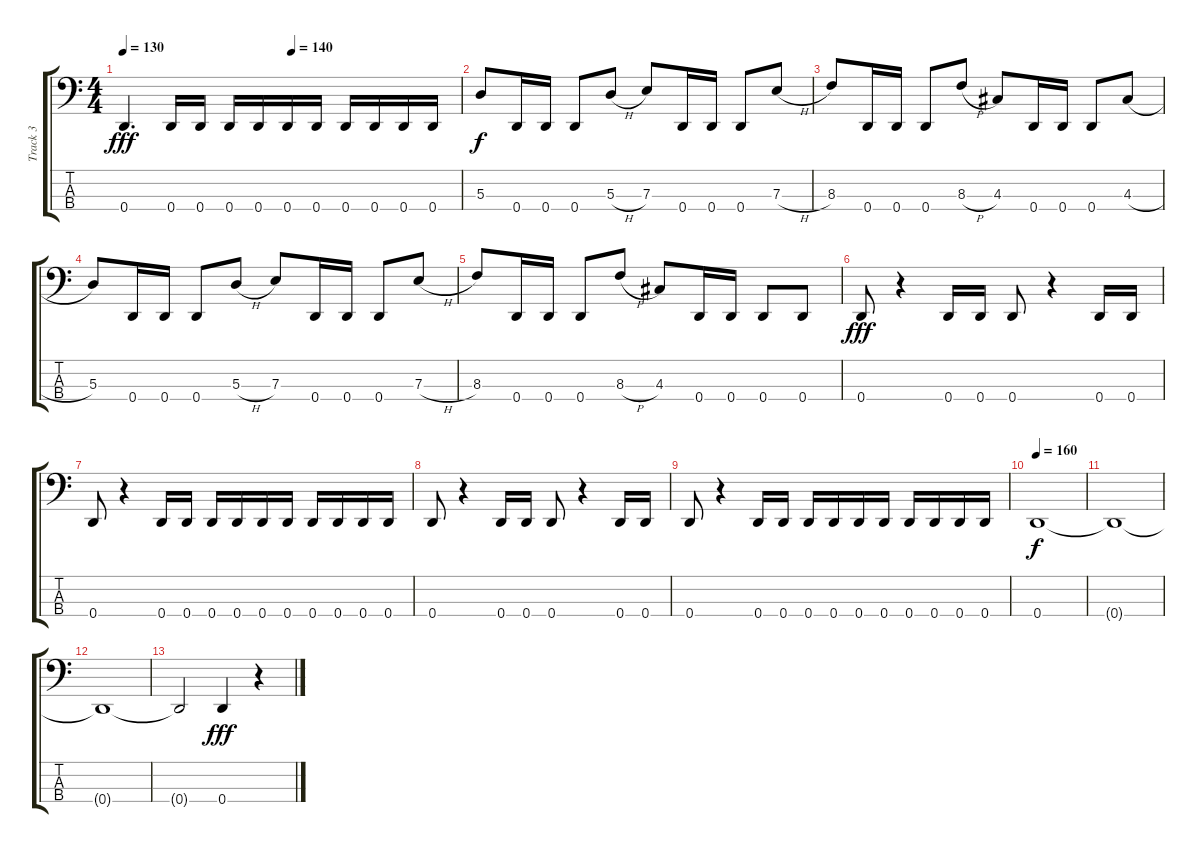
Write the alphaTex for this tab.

\track ("Track 3" "Track 3") {instrument electricbasspick}
\staff {score tabs}
\tuning (G2 D2 A1 D1) {hide}
\ts (4 4)
\tempo 130
\tempo (140 0.5)
\clef f4
\ks c
0.4.4{d dy fff} 0.4.16 0.4.16 0.4.16 0.4.16 0.4.16 0.4.16 0.4.16 0.4.16 0.4.16 0.4.16 |
5.3.8{dy f} 0.4.16 0.4.16 0.4.8 5.3{h}.8 7.3.8 0.4.16 0.4.16 0.4.8 7.3{h}.8 |
8.3.8 0.4.16 0.4.16 0.4.8 8.3{h}.8 4.3.8 0.4.16 0.4.16 0.4.8 4.3{h}.8 |
5.3.8 0.4.16 0.4.16 0.4.8 5.3{h}.8 7.3.8 0.4.16 0.4.16 0.4.8 7.3{h}.8 |
8.3.8 0.4.16 0.4.16 0.4.8 8.3{h}.8 4.3.8 0.4.16 0.4.16 0.4.8 0.4.8 |
0.4.8{dy fff} r.4 0.4.16 0.4.16 0.4.8 r.4 0.4.16 0.4.16 |
0.4.8 r.4 0.4.16 0.4.16 0.4.16 0.4.16 0.4.16 0.4.16 0.4.16 0.4.16 0.4.16 0.4.16 |
0.4.8 r.4 0.4.16 0.4.16 0.4.8 r.4 0.4.16 0.4.16 |
0.4.8 r.4 0.4.16 0.4.16 0.4.16 0.4.16 0.4.16 0.4.16 0.4.16 0.4.16 0.4.16 0.4.16 |
\tempo 160
0.4.1{dy f} |
0.4{t}.1 |
0.4{t}.1 |
0.4{t}.2 0.4.4{dy fff} r.4
